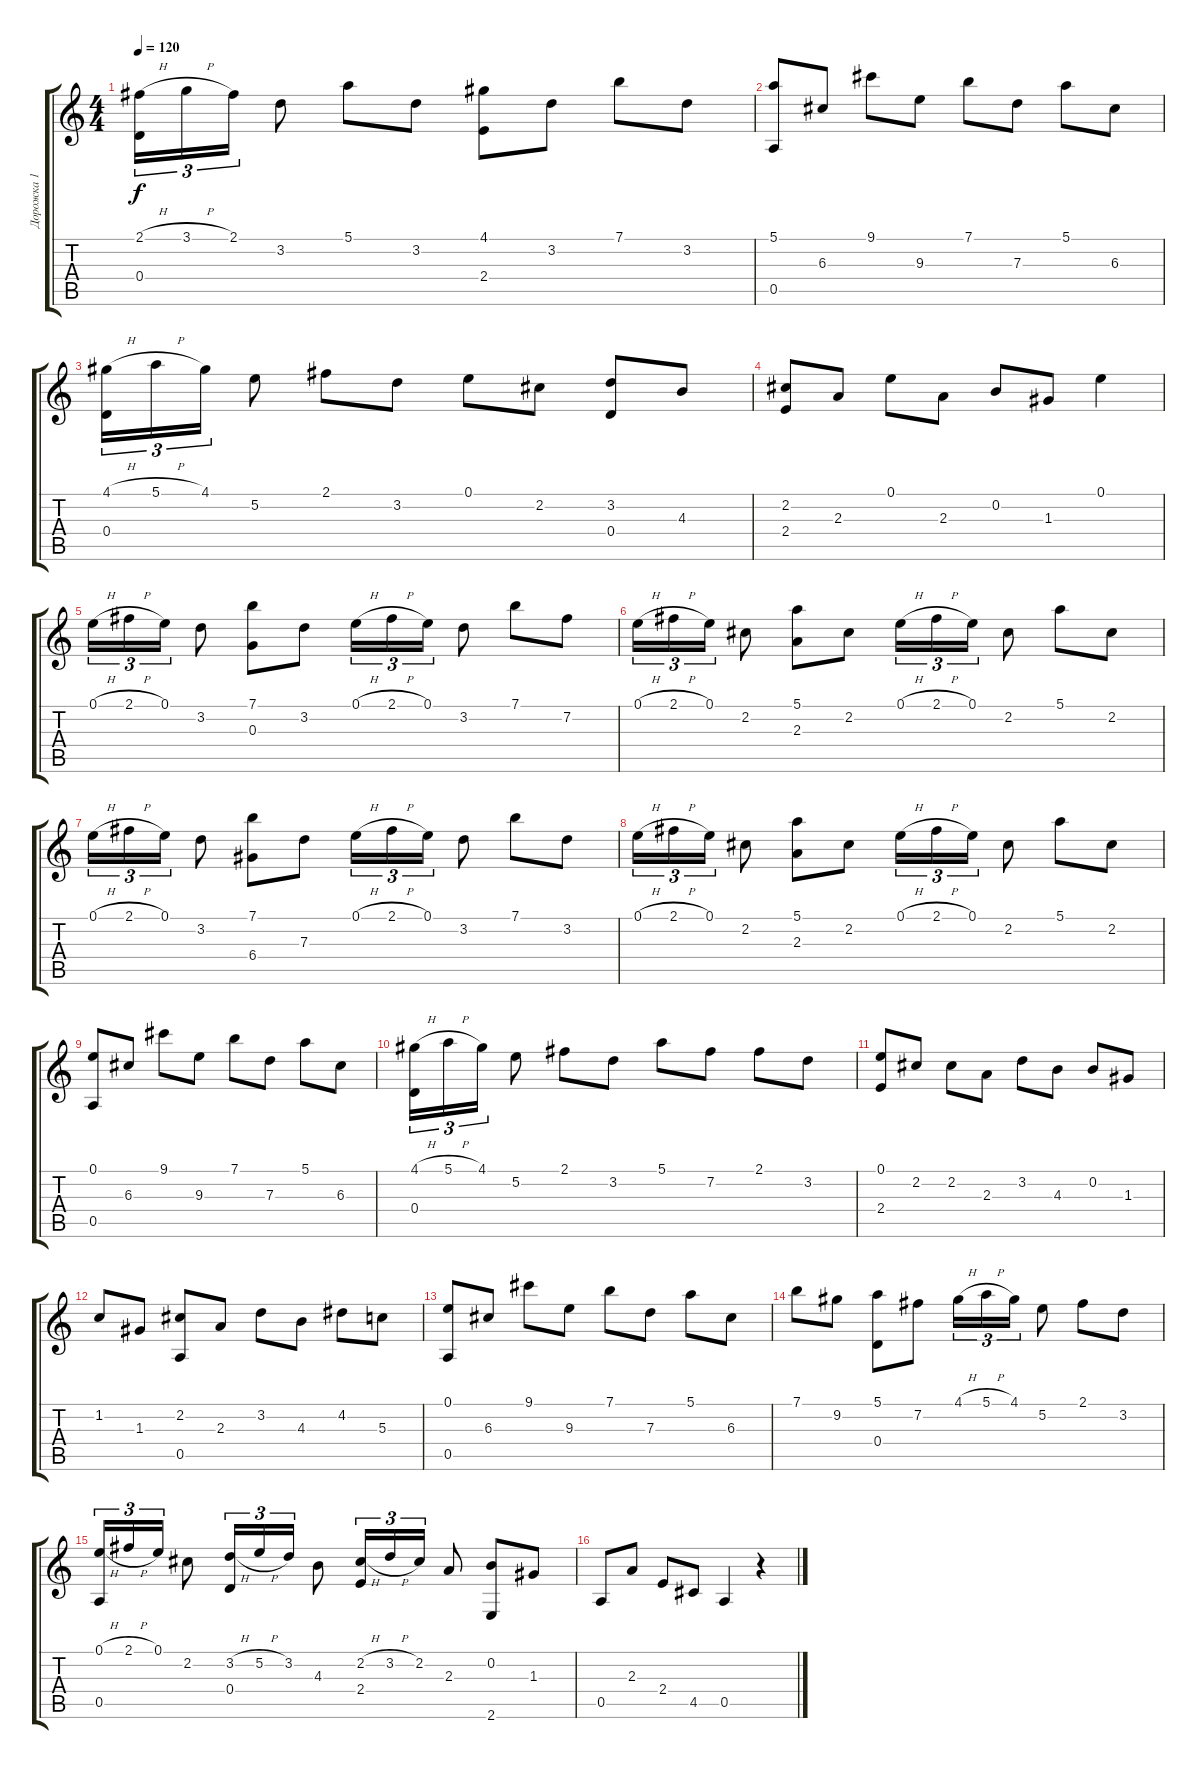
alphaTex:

\track ("Дорожка 1" "Дорожка 1") {instrument acousticguitarnylon}
\staff {score tabs}
\tuning (E4 B3 G3 D3 A2 D2) {hide}
\ts (4 4)
\tempo 120
\clef g2
\ks c
(2.1{h} 0.4).16{tu (3 2) dy f} 3.1{h}.16{tu (3 2)} 2.1.16{tu (3 2)} 3.2.8 5.1.8 3.2.8 (4.1 2.4).8 3.2.8 7.1.8 3.2.8 |
(5.1 0.5).8 6.3.8 9.1.8 9.3.8 7.1.8 7.3.8 5.1.8 6.3.8 |
(4.1{h} 0.4).16{tu (3 2)} 5.1{h}.16{tu (3 2)} 4.1.16{tu (3 2)} 5.2.8 2.1.8 3.2.8 0.1.8 2.2.8 (3.2 0.4).8 4.3.8 |
(2.2 2.4).8 2.3.8 0.1.8 2.3.8 0.2.8 1.3.8 0.1.4 |
0.1{h}.16{tu (3 2)} 2.1{h}.16{tu (3 2)} 0.1.16{tu (3 2)} 3.2.8 (7.1 0.3).8 3.2.8 0.1{h}.16{tu (3 2)} 2.1{h}.16{tu (3 2)} 0.1.16{tu (3 2)} 3.2.8 7.1.8 7.2.8 |
0.1{h}.16{tu (3 2)} 2.1{h}.16{tu (3 2)} 0.1.16{tu (3 2)} 2.2.8 (5.1 2.3).8 2.2.8 0.1{h}.16{tu (3 2)} 2.1{h}.16{tu (3 2)} 0.1.16{tu (3 2)} 2.2.8 5.1.8 2.2.8 |
0.1{h}.16{tu (3 2)} 2.1{h}.16{tu (3 2)} 0.1.16{tu (3 2)} 3.2.8 (7.1 6.4).8 7.3.8 0.1{h}.16{tu (3 2)} 2.1{h}.16{tu (3 2)} 0.1.16{tu (3 2)} 3.2.8 7.1.8 3.2.8 |
0.1{h}.16{tu (3 2)} 2.1{h}.16{tu (3 2)} 0.1.16{tu (3 2)} 2.2.8 (5.1 2.3).8 2.2.8 0.1{h}.16{tu (3 2)} 2.1{h}.16{tu (3 2)} 0.1.16{tu (3 2)} 2.2.8 5.1.8 2.2.8 |
(0.1 0.5).8 6.3.8 9.1.8 9.3.8 7.1.8 7.3.8 5.1.8 6.3.8 |
(4.1{h} 0.4).16{tu (3 2)} 5.1{h}.16{tu (3 2)} 4.1.16{tu (3 2)} 5.2.8 2.1.8 3.2.8 5.1.8 7.2.8 2.1.8 3.2.8 |
(0.1 2.4).8 2.2.8 2.2.8 2.3.8 3.2.8 4.3.8 0.2.8 1.3.8 |
1.2.8 1.3.8 (2.2 0.5).8 2.3.8 3.2.8 4.3.8 4.2.8 5.3.8 |
(0.1 0.5).8 6.3.8 9.1.8 9.3.8 7.1.8 7.3.8 5.1.8 6.3.8 |
7.1.8 9.2.8 (5.1 0.4).8 7.2.8 4.1{h}.16{tu (3 2)} 5.1{h}.16{tu (3 2)} 4.1.16{tu (3 2)} 5.2.8 2.1.8 3.2.8 |
(0.1{h} 0.5).16{tu (3 2)} 2.1{h}.16{tu (3 2)} 0.1.16{tu (3 2)} 2.2.8 (3.2{h} 0.4).16{tu (3 2)} 5.2{h}.16{tu (3 2)} 3.2.16{tu (3 2)} 4.3.8 (2.2{h} 2.4).16{tu (3 2)} 3.2{h}.16{tu (3 2)} 2.2.16{tu (3 2)} 2.3.8 (0.2 2.6).8 1.3.8 |
0.5.8 2.3.8 2.4.8 4.5.8 0.5.4 r.4
